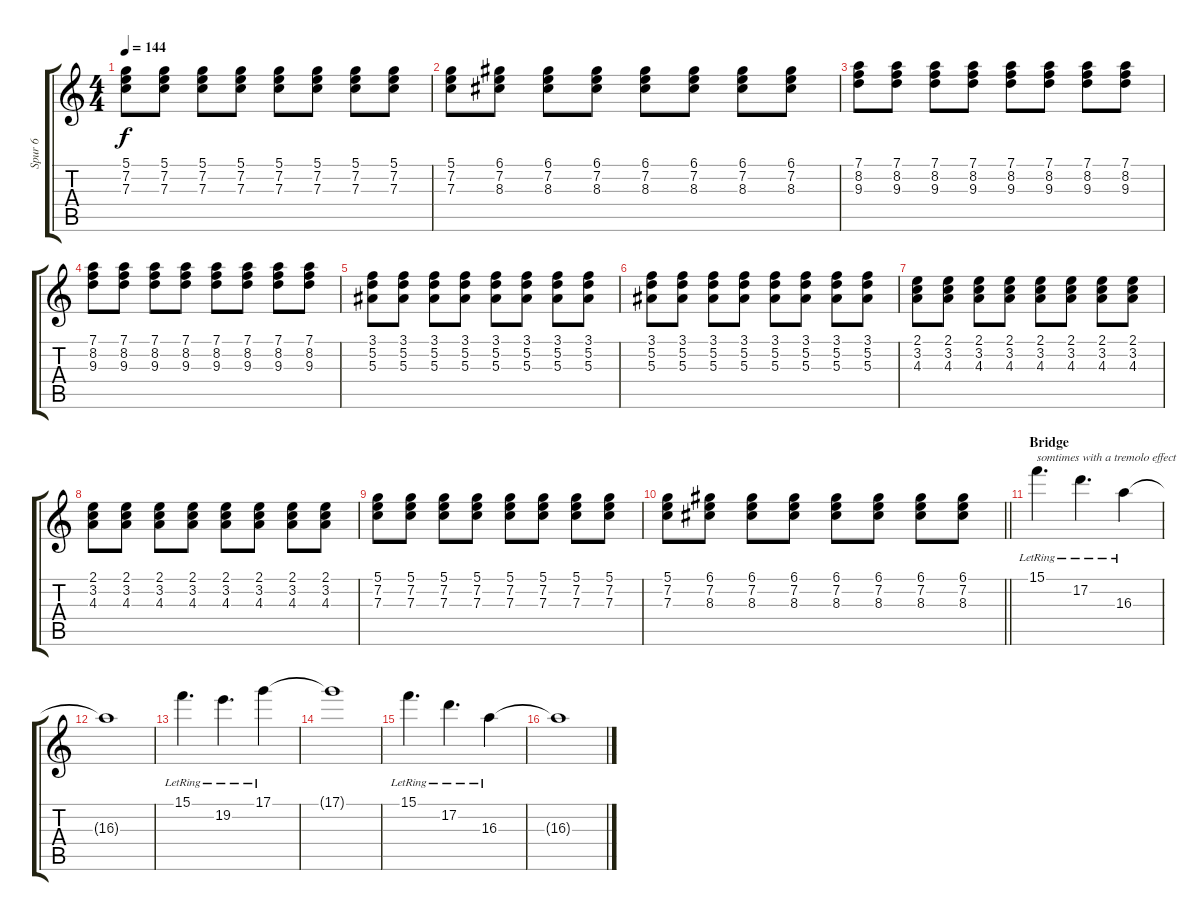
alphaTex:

\track ("Spur 6" "Spur 6") {instrument distortionguitar}
\staff {score tabs}
\tuning (D4 A3 F3 C3 G2 C2) {hide}
\ts (4 4)
\tempo 144
\clef g2
\ks c
(5.1 7.2 7.3).8{dy f} (5.1 7.2 7.3).8 (5.1 7.2 7.3).8 (5.1 7.2 7.3).8 (5.1 7.2 7.3).8 (5.1 7.2 7.3).8 (5.1 7.2 7.3).8 (5.1 7.2 7.3).8 |
(5.1 7.2 7.3).8 (6.1 7.2 8.3).8 (6.1 7.2 8.3).8 (6.1 7.2 8.3).8 (6.1 7.2 8.3).8 (6.1 7.2 8.3).8 (6.1 7.2 8.3).8 (6.1 7.2 8.3).8 |
(7.1 8.2 9.3).8 (7.1 8.2 9.3).8 (7.1 8.2 9.3).8 (7.1 8.2 9.3).8 (7.1 8.2 9.3).8 (7.1 8.2 9.3).8 (7.1 8.2 9.3).8 (7.1 8.2 9.3).8 |
(7.1 8.2 9.3).8 (7.1 8.2 9.3).8 (7.1 8.2 9.3).8 (7.1 8.2 9.3).8 (7.1 8.2 9.3).8 (7.1 8.2 9.3).8 (7.1 8.2 9.3).8 (7.1 8.2 9.3).8 |
(3.1 5.2 5.3).8 (3.1 5.2 5.3).8 (3.1 5.2 5.3).8 (3.1 5.2 5.3).8 (3.1 5.2 5.3).8 (3.1 5.2 5.3).8 (3.1 5.2 5.3).8 (3.1 5.2 5.3).8 |
(3.1 5.2 5.3).8 (3.1 5.2 5.3).8 (3.1 5.2 5.3).8 (3.1 5.2 5.3).8 (3.1 5.2 5.3).8 (3.1 5.2 5.3).8 (3.1 5.2 5.3).8 (3.1 5.2 5.3).8 |
(2.1 3.2 4.3).8 (2.1 3.2 4.3).8 (2.1 3.2 4.3).8 (2.1 3.2 4.3).8 (2.1 3.2 4.3).8 (2.1 3.2 4.3).8 (2.1 3.2 4.3).8 (2.1 3.2 4.3).8 |
(2.1 3.2 4.3).8 (2.1 3.2 4.3).8 (2.1 3.2 4.3).8 (2.1 3.2 4.3).8 (2.1 3.2 4.3).8 (2.1 3.2 4.3).8 (2.1 3.2 4.3).8 (2.1 3.2 4.3).8 |
(5.1 7.2 7.3).8 (5.1 7.2 7.3).8 (5.1 7.2 7.3).8 (5.1 7.2 7.3).8 (5.1 7.2 7.3).8 (5.1 7.2 7.3).8 (5.1 7.2 7.3).8 (5.1 7.2 7.3).8 |
\barLineRight lightlight
(5.1 7.2 7.3).8 (6.1 7.2 8.3).8 (6.1 7.2 8.3).8 (6.1 7.2 8.3).8 (6.1 7.2 8.3).8 (6.1 7.2 8.3).8 (6.1 7.2 8.3).8 (6.1 7.2 8.3).8 |
\section ("" "Bridge")
15.1{lr}.4{d txt "somtimes with a tremolo effect"} 17.2{lr}.4{d} 16.3{lr}.4 |
16.3{t}.1 |
15.1{lr}.4{d} 19.2{lr}.4{d} 17.1{lr}.4 |
17.1{t}.1 |
15.1{lr}.4{d} 17.2{lr}.4{d} 16.3{lr}.4 |
16.3{t}.1
